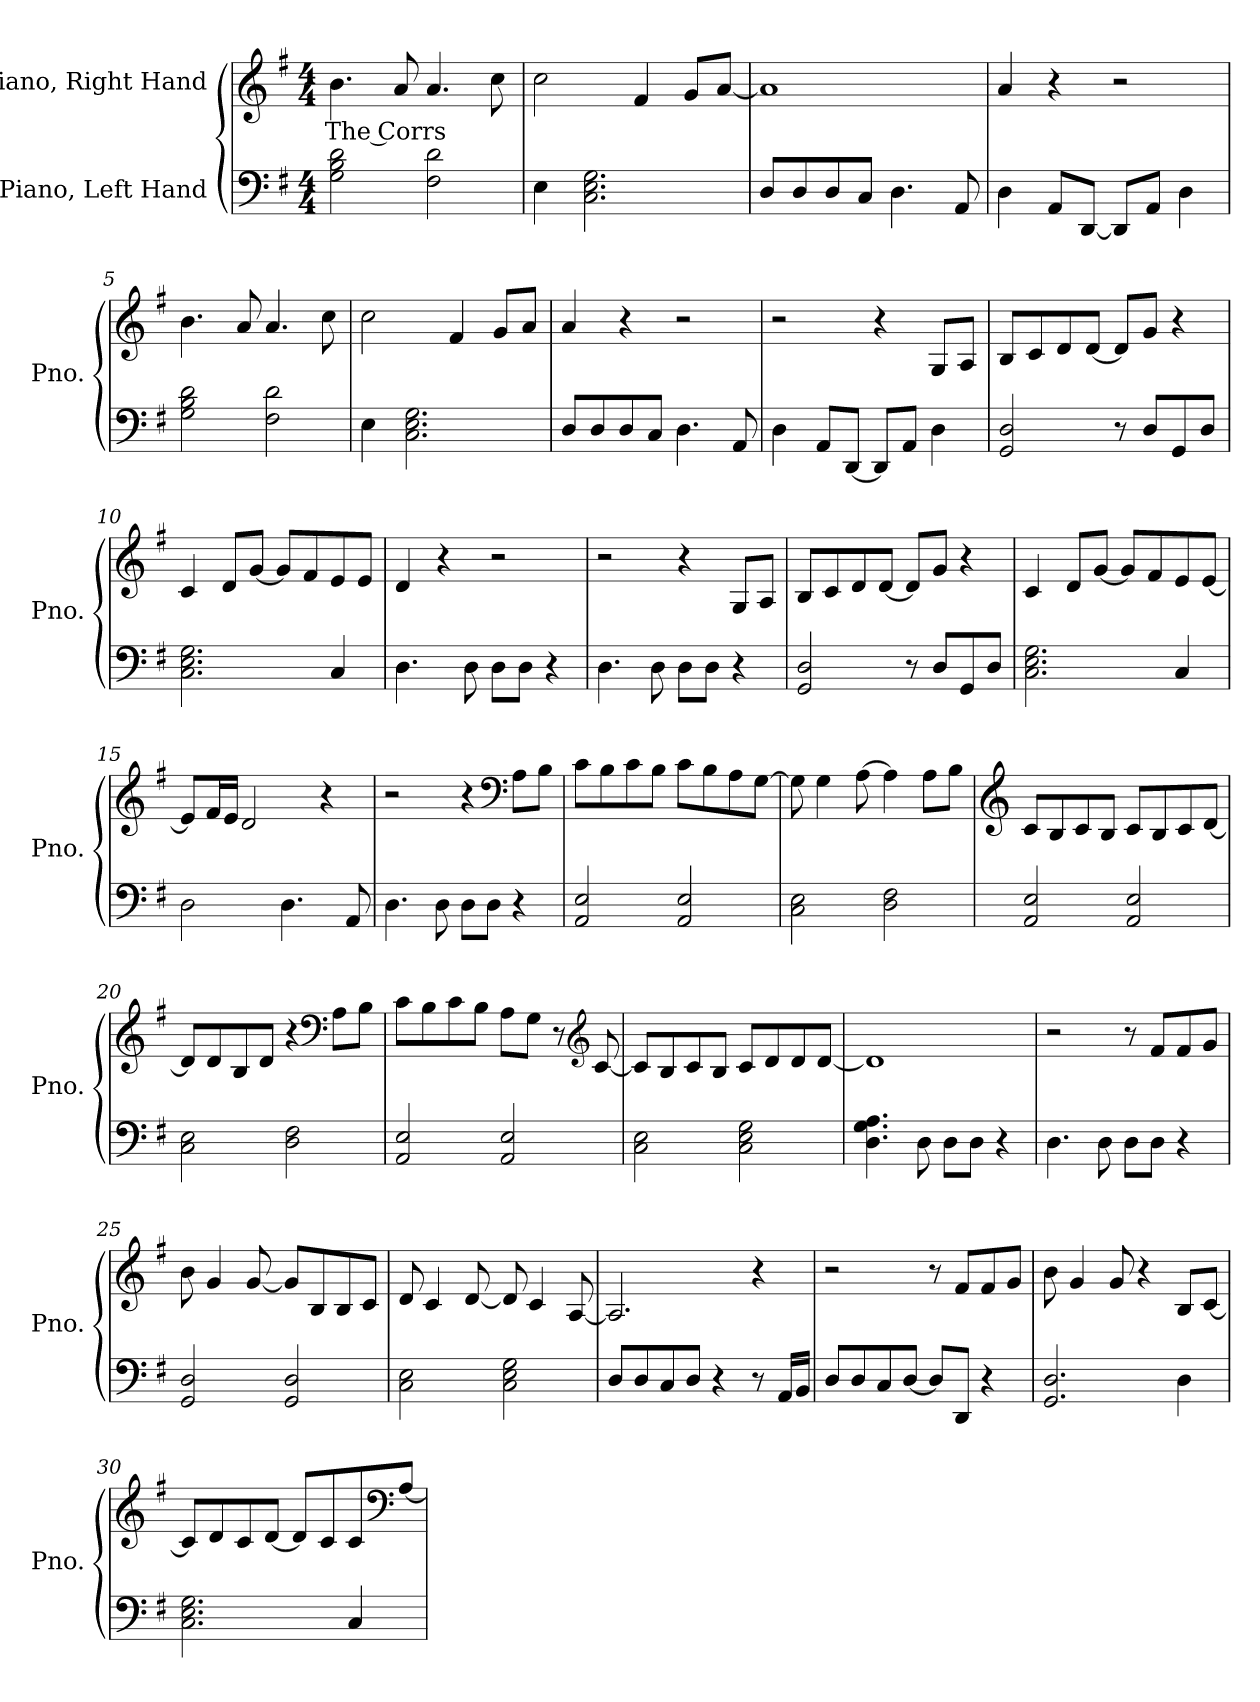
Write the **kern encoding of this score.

**kern	**kern	**text
*part2	*part1	*part1
*staff2	*staff1	*staff1
*I"Piano, Left Hand	*I"Piano, Right Hand	*
*I'Pno.	*I'Pno.	*
*clefF4	*clefG2	*
*k[f#]	*k[f#]	*
*M4/4	*M4/4	*
*MM100	*MM100	*
=1	=1	=1
!	!	!LO:LY:b
2G\ 2B\ 2d\	4.b\	The Corrs
.	8a/	.
2F#\ 2d\	4.a/	.
.	8cc\	.
=2	=2	=2
4E\	2cc\	.
2.C\ 2.E\ 2.G\	.	.
.	4f#/	.
.	8g/L	.
.	[8a/J	.
=3	=3	=3
8D/L	1a]	.
8D/	.	.
8D/	.	.
8C/J	.	.
4.D\	.	.
8AA/	.	.
=4	=4	=4
4D\	4a/	.
8AA/L	4r	.
[8DD/J	.	.
8DD/L]	2r	.
8AA/J	.	.
4D\	.	.
=5	=5	=5
2G\ 2B\ 2d\	4.b\	.
.	8a/	.
2F#\ 2d\	4.a/	.
.	8cc\	.
!!LO:LB:g=z
=6	=6	=6
4E\	2cc\	.
2.C\ 2.E\ 2.G\	.	.
.	4f#/	.
.	8g/L	.
.	8a/J	.
=7	=7	=7
8D/L	4a/	.
8D/	.	.
8D/	4r	.
8C/J	.	.
4.D\	2r	.
8AA/	.	.
=8	=8	=8
4D\	2r	.
8AA/L	.	.
[8DD/J	.	.
8DD/L]	4r	.
8AA/J	.	.
4D\	8G/L	.
.	8A/J	.
=9	=9	=9
2GG/ 2D/	8B/L	.
.	8c/	.
.	8d/	.
.	[8d/J	.
8r	8d/L]	.
8D/L	8g/J	.
8GG/	4r	.
8D/J	.	.
=10	=10	=10
2.C\ 2.E\ 2.G\	4c/	.
.	8d/L	.
.	[8g/J	.
.	8g/L]	.
.	8f#/	.
4C/	8e/	.
.	8e/J	.
!!LO:LB:g=z
=11	=11	=11
4.D\	4d/	.
.	4r	.
8D\	.	.
8D\L	2r	.
8D\J	.	.
4r	.	.
=12	=12	=12
4.D\	2r	.
8D\	.	.
8D\L	4r	.
8D\J	.	.
4r	8G/L	.
.	8A/J	.
=13	=13	=13
2GG/ 2D/	8B/L	.
.	8c/	.
.	8d/	.
.	[8d/J	.
8r	8d/L]	.
8D/L	8g/J	.
8GG/	4r	.
8D/J	.	.
=14	=14	=14
2.C\ 2.E\ 2.G\	4c/	.
.	8d/L	.
.	[8g/J	.
.	8g/L]	.
.	8f#/	.
4C/	8e/	.
.	[8e/J	.
=15	=15	=15
2D\	8e/L]	.
.	16f#/L	.
.	16e/JJ	.
.	2d/	.
4.D\	.	.
.	4r	.
8AA/	.	.
!!LO:LB:g=z
=16	=16	=16
4.D\	2r	.
8D\	.	.
8D\L	4r	.
8D\J	.	.
*	*clefF4	*
4r	8A\L	.
.	8B\J	.
=17	=17	=17
2AA/ 2E/	8c\L	.
.	8B\	.
.	8c\	.
.	8B\J	.
2AA/ 2E/	8c\L	.
.	8B\	.
.	8A\	.
.	[8G\J	.
=18	=18	=18
2C\ 2E\	8G\]	.
.	4G\	.
.	[8A\	.
2D\ 2F#\	4A\]	.
.	8A\L	.
.	8B\J	.
=19	=19	=19
*	*clefG2	*
2AA/ 2E/	8c/L	.
.	8B/	.
.	8c/	.
.	8B/J	.
2AA/ 2E/	8c/L	.
.	8B/	.
.	8c/	.
.	[8d/J	.
!!LO:LB:g=z
=20	=20	=20
2C\ 2E\	8d/L]	.
.	8d/	.
.	8B/	.
.	8d/J	.
2D\ 2F#\	4r	.
*	*clefF4	*
.	8A\L	.
.	8B\J	.
=21	=21	=21
2AA/ 2E/	8c\L	.
.	8B\	.
.	8c\	.
.	8B\J	.
2AA/ 2E/	8A\L	.
.	8G\J	.
.	8r	.
*	*clefG2	*
.	[8c/	.
=22	=22	=22
2C\ 2E\	8c/L]	.
.	8B/	.
.	8c/	.
.	8B/J	.
2C\ 2E\ 2G\	8c/L	.
.	8d/	.
.	8d/	.
.	[8d/J	.
=23	=23	=23
4.D\ 4.G\ 4.A\	1d]	.
8D\	.	.
8D\L	.	.
8D\J	.	.
4r	.	.
=24	=24	=24
4.D\	2r	.
8D\	.	.
8D\L	8r	.
8D\J	8f#/L	.
4r	8f#/	.
.	8g/J	.
!!LO:LB:g=z
=25	=25	=25
2GG/ 2D/	8b\	.
.	4g/	.
.	[8g/	.
2GG/ 2D/	8g/L]	.
.	8B/	.
.	8B/	.
.	8c/J	.
=26	=26	=26
2C\ 2E\	8d/	.
.	4c/	.
.	[8d/	.
2C\ 2E\ 2G\	8d/]	.
.	4c/	.
.	[8A/	.
=27	=27	=27
8D/L	2.A/]	.
8D/	.	.
8C/	.	.
8D/J	.	.
4r	.	.
8r	4r	.
16AA/LL	.	.
16BB/JJ	.	.
=28	=28	=28
8D/L	2r	.
8D/	.	.
8C/	.	.
[8D/J	.	.
8D/L]	8r	.
8DD/J	8f#/L	.
4r	8f#/	.
.	8g/J	.
=29	=29	=29
2.GG/ 2.D/	8b\	.
.	4g/	.
.	8g/	.
.	4r	.
4D\	8B/L	.
.	[8c/J	.
!!LO:PB:g=z
=30	=30	=30
2.C\ 2.E\ 2.G\	8c/L]	.
.	8d/	.
.	8c/	.
.	[8d/J	.
.	8d/L]	.
.	8c/	.
4C/	8c/	.
*	*clefF4	*
.	[8A/J	.
=	=	=
*-	*-	*-
